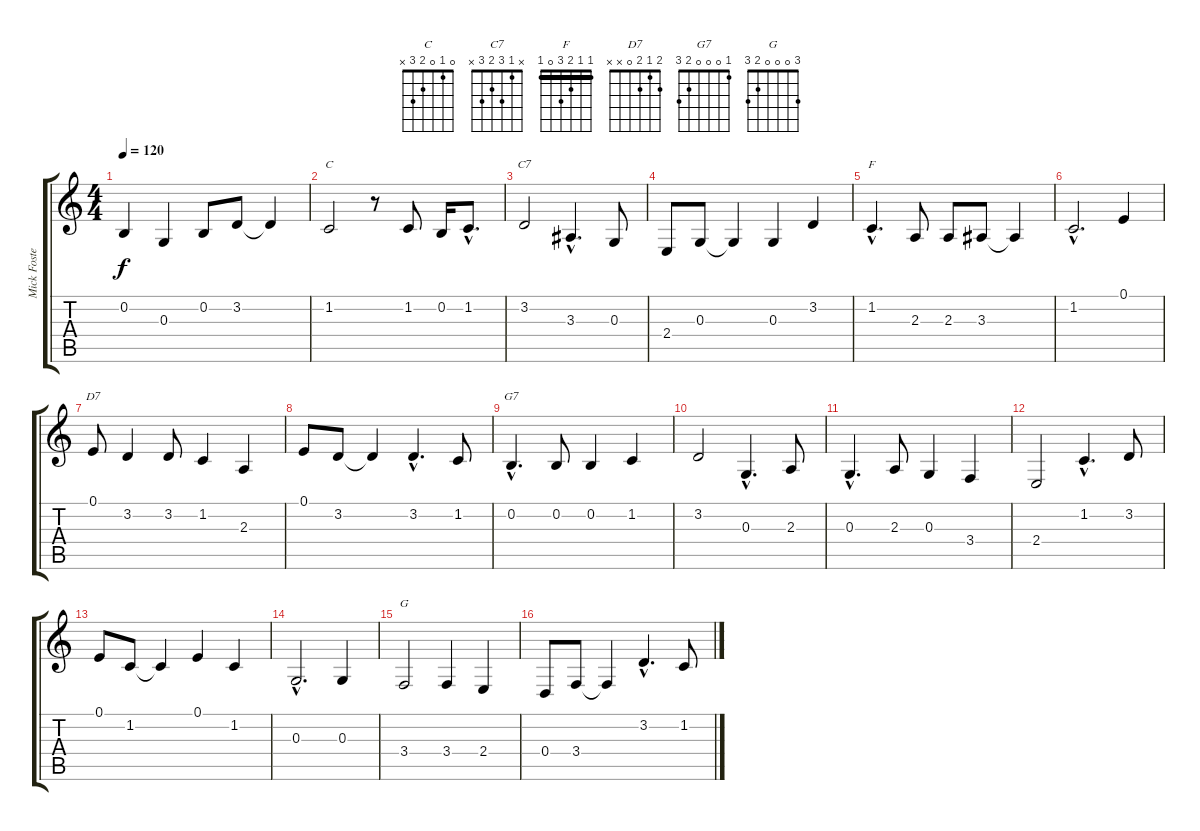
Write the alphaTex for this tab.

\track ("Mick Foster" "Mick Foste") {instrument accordion}
\staff {score tabs}
\tuning (E4 B3 G3 D3 A2 E2) {hide}
\chord ("C" 0 1 0 2 3 x)
\chord ("C7" x 1 3 2 3 x)
\chord ("F" 1 1 2 3 0 1) {barre 1}
\chord ("D7" 2 1 2 0 x x)
\chord ("G7" 1 0 0 0 2 3)
\chord ("G" 3 0 0 0 2 3)
\ts (4 4)
\tempo 120
\clef g2
\ks c
0.2.4{dy f} 0.3.4 0.2.8 3.2.8 3.2{t}.4 |
1.2.2{ch "C"} r.8 1.2.8 0.2.16 1.2{hac}.8{d} |
3.2.2{ch "C7"} 3.3{hac}.4{d} 0.3.8 |
2.4.8 0.3.8 0.3{t}.4 0.3.4 3.2.4 |
1.2{hac}.4{d ch "F"} 2.3.8 2.3.8 3.3.8 3.3{t}.4 |
1.2{hac}.2{d} 0.1.4 |
0.1.8{ch "D7"} 3.2.4 3.2.8 1.2.4 2.3.4 |
0.1.8 3.2.8 3.2{t}.4 3.2{hac}.4{d} 1.2.8 |
0.2{hac}.4{d ch "G7"} 0.2.8 0.2.4 1.2.4 |
3.2.2 0.3{hac}.4{d} 2.3.8 |
0.3{hac}.4{d} 2.3.8 0.3.4 3.4.4 |
2.4.2 1.2{hac}.4{d} 3.2.8 |
0.1.8 1.2.8 1.2{t}.4 0.1.4 1.2.4 |
0.3{hac}.2{d} 0.3.4 |
3.4.2{ch "G"} 3.4.4 2.4.4 |
0.4.8 3.4.8 3.4{t}.4 3.2{hac}.4{d} 1.2.8
